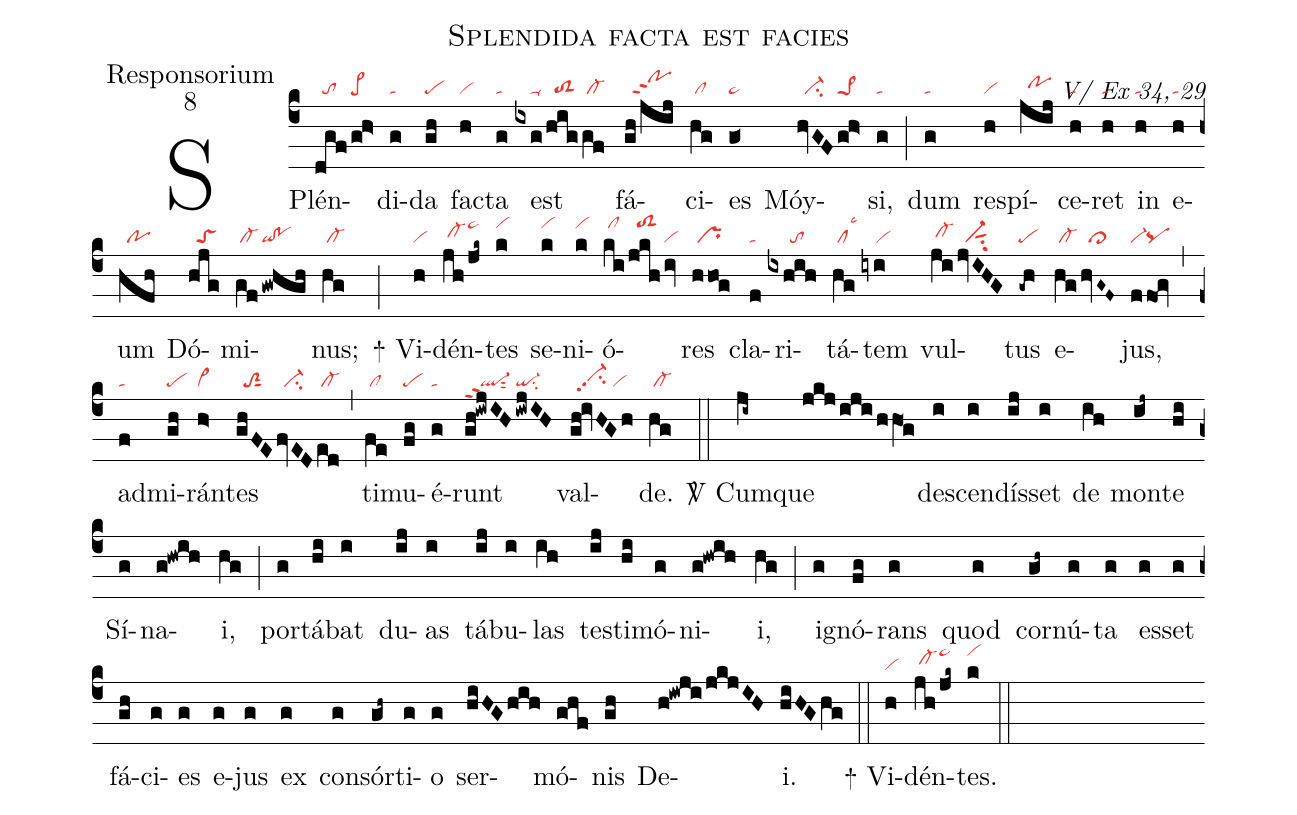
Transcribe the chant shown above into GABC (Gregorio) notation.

name:Splendida facta est facies;
office-part:Responsorium;
mode:8;
commentary:V/ Ex 34, 29;
nabc-lines:1;
%%
(c4)
SPlén(dgf|//to|/gh>|pe>)di(g|ta)da(gh|pe) fac(h|vi)ta(g|ta) est(ixg|////ta-|/hig|//toS2|gf|/cl-) fá(gh/jij|//pohjppt2)ci(hg|/cl)es(g<|pe~) M{óy}(hvGF|//ci-|gh>|pe>1)si,(g|ta) (;)
dum(g|ta) re(h|vi)spí(jij|//pohh)ce(h|ta)ret(h|ta) in(h|ta) e(h|ta)um(hfh|//po) Dó(hjg|//toS)mi(gf|/cl-|!gwhgh|qi!po)nus;(hg|/cl-) (;)
<sp>+</sp> Vi(h|vi)dén(jh|/cl-hh|/jk~|pe~hk)tes(k|vihk) se(k|vihk)ni(k|vihk)ó(ki|/clhk|/jkh|//toS2hk|/iv|vi)res(hhog|/pr) cla(f|ta)ri(ixhih|//////to)tá(hg|/cllsc3)tem(iyi|////vi) vul(ji|/cl-hh|/jvIHG|//vi-sut1su2)tus(-gh|pe) e(hg|/cl-|/hvG~F~|//cl>)jus,(f|vi-|fOg|pq) (,)
ad(f|ta)mi(gh|pe)rán(h>|vi>)tes(ghFE|//toS2sut1|fvED|//ci-|ed|/cl-) (,)
ti(fe|/cl)mu(fg|pe)é(g|ta)runt(gh!iwjIH|ql-ppt2sut2|/iwjIH|qi-su2) val(gh!ivHGh|//vi-hhpp2su2/vi)de.(hg|/cl-) (::)
<sp>V/</sp> Cum(ji~)que(jkj/iji/hhO1g) de(i)scen(i)dís(ij)set(i) de(ih) mon(ij~)te(hi) Sí(g)na(g@hwih)i,(hg) (;)
por(g)tá(hi)bat(i) du(ij)as(i) tá(ij)bu(i)las(ih) te(ij)sti(hi)mó(g)ni(g@hwih)i,(hg) (;)
i(g)gnó(fg)rans(g) quod(g) cor(gh~)nú(g)ta(g) es(g)set(g) fá(gh)ci(g)es(g) e(g)jus(g) ex(g) con(g)sór(gh~)ti(g)o(g) ser(hiHGhih)mó(ghf)nis(gh) De(h@iwji/jkjIH)i.(hiHGhg) (::)
<sp>+</sp> Vi(h|vi)dén(jh|/cl-hh|/jk~|pe~hk)tes.(k|vihk) (::)
